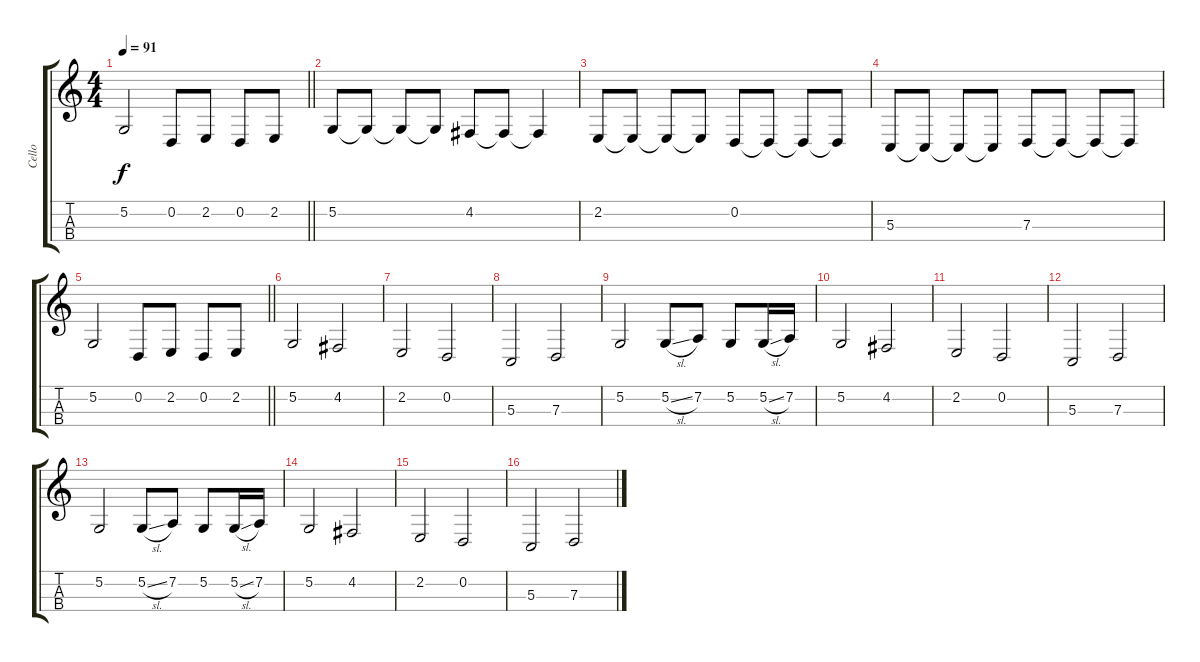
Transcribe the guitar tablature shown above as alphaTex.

\track ("Cello" "Cello") {instrument cello}
\staff {score tabs}
\tuning (A3 D3 G2 C2) {hide}
\ts (4 4)
\tempo 91
\clef g2
\barLineRight lightlight
\ks c
5.2.2{dy f} 0.2.8 2.2.8 0.2.8 2.2.8 |
5.2.8 5.2{t}.8 5.2{t}.8 5.2{t}.8 4.2.8 4.2{t}.8 4.2{t}.4 |
2.2.8 2.2{t}.8 2.2{t}.8 2.2{t}.8 0.2.8 0.2{t}.8 0.2{t}.8 0.2{t}.8 |
5.3.8 5.3{t}.8 5.3{t}.8 5.3{t}.8 7.3.8 7.3{t}.8 7.3{t}.8 7.3{t}.8 |
\barLineRight lightlight
5.2.2 0.2.8 2.2.8 0.2.8 2.2.8 |
5.2.2 4.2.2 |
2.2.2 0.2.2 |
5.3.2 7.3.2 |
5.2.2 5.2{sl}.8 7.2.8 5.2.8 5.2{sl}.16 7.2.16 |
5.2.2 4.2.2 |
2.2.2 0.2.2 |
5.3.2 7.3.2 |
5.2.2 5.2{sl}.8 7.2.8 5.2.8 5.2{sl}.16 7.2.16 |
5.2.2 4.2.2 |
2.2.2 0.2.2 |
5.3.2 7.3.2
